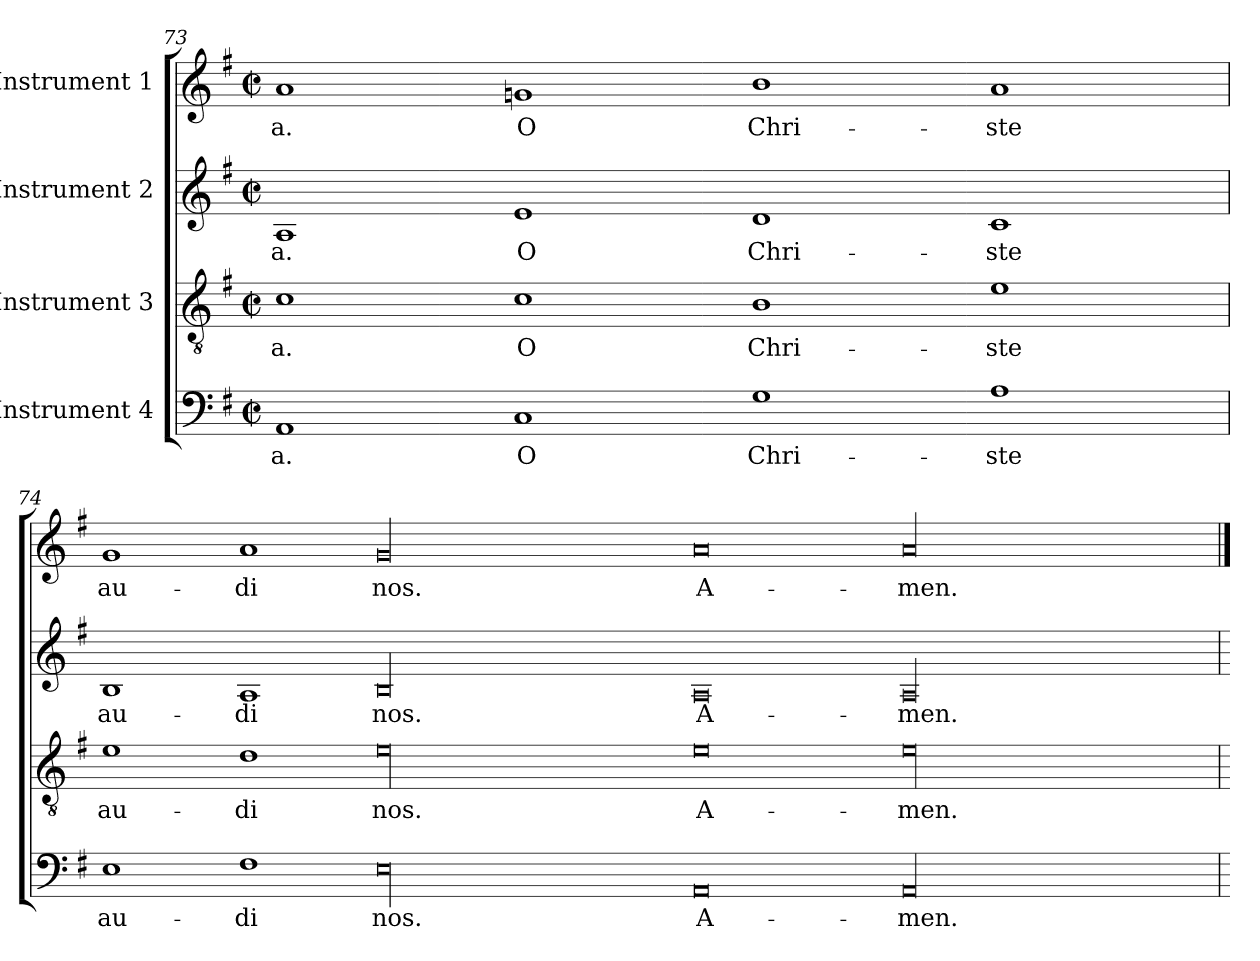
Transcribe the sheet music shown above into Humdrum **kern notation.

**kern	**text	**kern	**text	**kern	**text	**kern	**text
*part4	*part4	*part3	*part3	*part2	*part2	*part1	*part1
*staff4	*staff4	*staff3	*staff3	*staff2	*staff2	*staff1	*staff1
*I"Instrument 4	*	*I"Instrument 3	*	*I"Instrument 2	*	*I"Instrument 1	*
*clefF4	*	*clefGv2	*	*clefG2	*	*clefG2	*
*k[f#]	*	*k[f#]	*	*k[f#]	*	*k[f#]	*
*G:	*	*G:	*	*G:	*	*G:	*
*M2/2	*	*M2/2	*	*M2/2	*	*M2/2	*
*met(c|)	*	*met(c|)	*	*met(c|)	*	*met(c|)	*
=73	=73	=73	=73	=73	=73	=73	=73
!	!LO:LY:b:cj	!	!LO:LY:b:cj	!	!LO:LY:b:cj	!	!LO:LY:b:cj
1AA	-a.	1c	-a.	1A	-a.	1a	-a.
!	!LO:LY:b:cj	!	!LO:LY:b:cj	!	!LO:LY:b:cj	!	!LO:LY:b:cj
1C	O	1c	O	1e	O	1gn	O
!	!LO:LY:b:cj	!	!LO:LY:b:cj	!	!LO:LY:b:cj	!	!LO:LY:b:cj
1G	Chri-	1B	Chri-	1d	Chri-	1b	Chri-
!	!LO:LY:b:cj	!	!LO:LY:b:cj	!	!LO:LY:b:cj	!	!LO:LY:b:cj
1A	-ste	1e	-ste	1c	-ste	1a	-ste
=74	=74	=74	=74	=74	=74	=74	=74
!	!LO:LY:b:cj	!	!LO:LY:b:cj	!	!LO:LY:b:cj	!	!LO:LY:b:cj
1E	au-	1e	au-	1B	au-	1g	au-
!	!LO:LY:b:cj	!	!LO:LY:b:cj	!	!LO:LY:b:cj	!	!LO:LY:b:cj
1F#	-di	1d	-di	1A	-di	1a	-di
!	!LO:LY:b:cj	!	!LO:LY:b:cj	!	!LO:LY:b:cj	!	!LO:LY:b:cj
00E\	nos.	00e\	nos.	00B/	nos.	00g/	nos.
!	!LO:LY:b:rj	!	!LO:LY:b:rj	!	!LO:LY:b:rj	!	!LO:LY:b:rj
0AA	A-	0e	A-	0A	A-	0a	A-
!	!LO:LY:b:cj	!	!LO:LY:b:cj	!	!LO:LY:b:cj	!	!LO:LY:b:cj
00AA/	-men.	00e\	-men.	00A/	-men.	00a/	-men.
=	==	=	==	=	==	==	==
*-	*-	*-	*-	*-	*-	*-	*-
